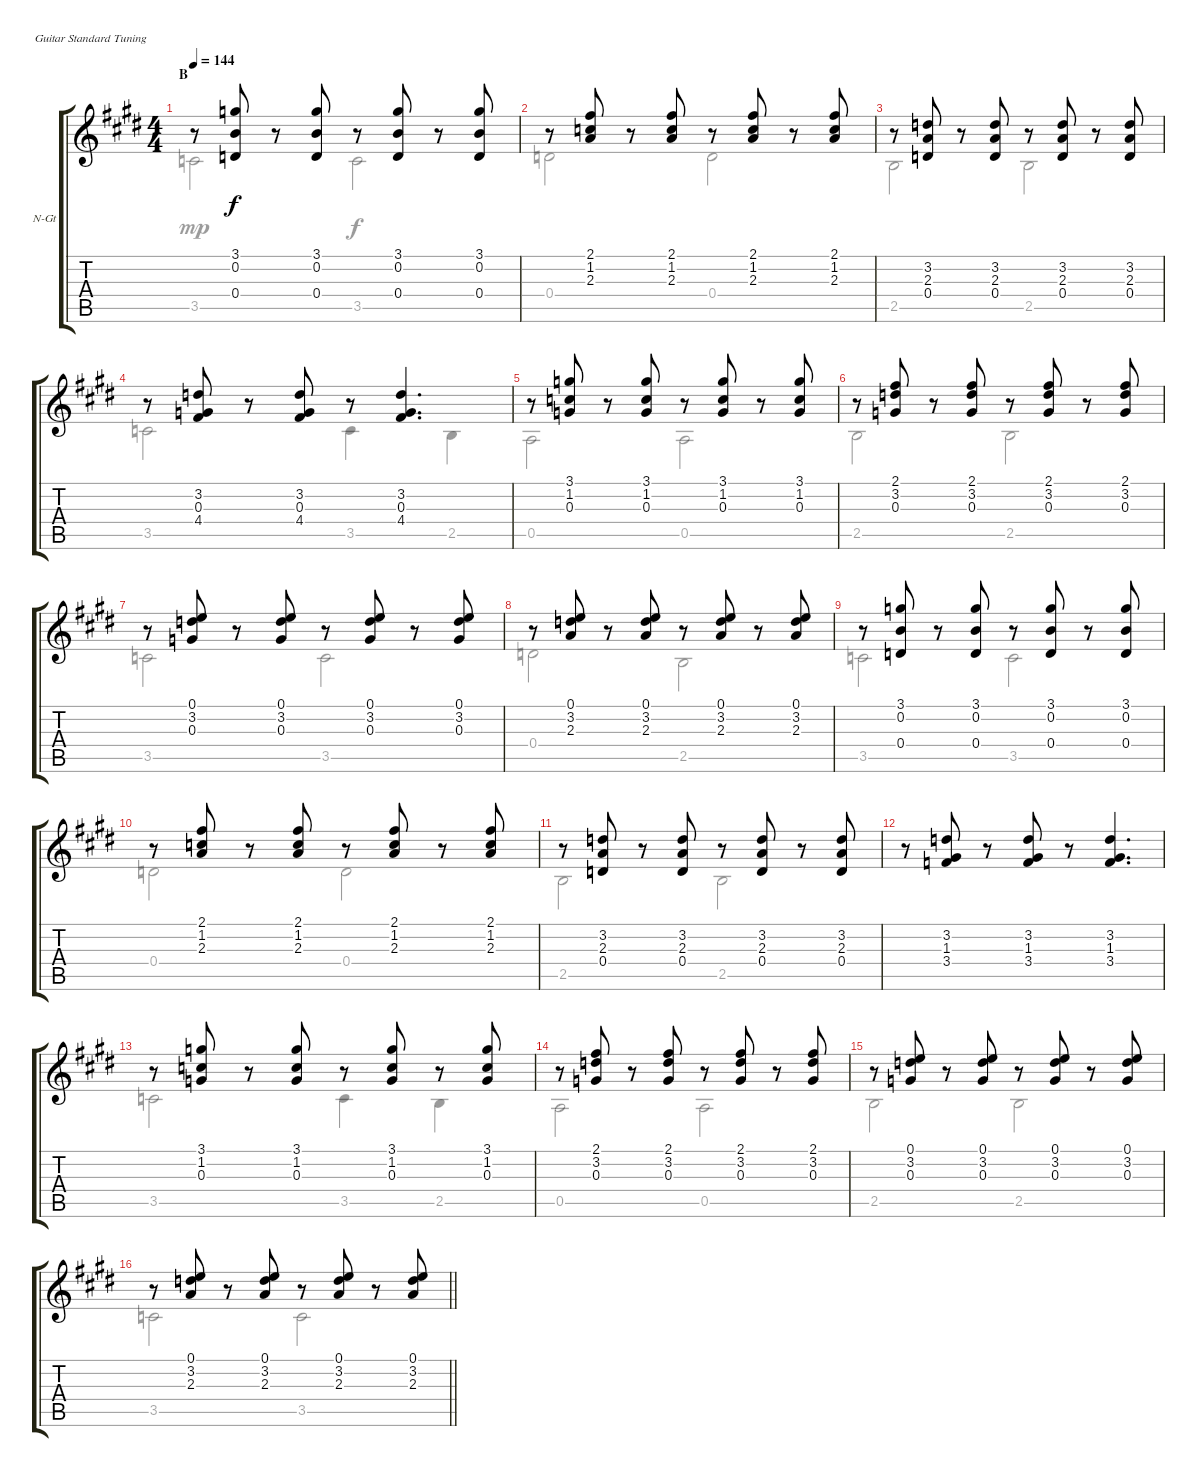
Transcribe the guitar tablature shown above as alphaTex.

\bracketExtendMode groupsimilarinstruments
\firstSystemTrackNameOrientation horizontal
\otherSystemsTrackNameOrientation horizontal
\track ("Guitar 2" "N-Gt") {instrument acousticguitarnylon}
\staff {score tabs}
\tuning (E4 B3 G3 D3 A2 E2)
\voice
\ts (4 4)
\section ("" "B")
\tempo 144
\clef g2
\ks e
r.8{dy f} (3.1 0.2 0.4).8 r.8 (3.1 0.2 0.4).8 r.8 (3.1 0.2 0.4).8 r.8 (3.1 0.2 0.4).8 |
r.8 (2.1 1.2 2.3).8 r.8 (2.1 1.2 2.3).8 r.8 (2.1 1.2 2.3).8 r.8 (2.1 1.2 2.3).8 |
r.8 (3.2 2.3 0.4).8 r.8 (3.2 2.3 0.4).8 r.8 (3.2 2.3 0.4).8 r.8 (3.2 2.3 0.4).8 |
r.8 (3.2 0.3 4.4).8 r.8 (3.2 0.3 4.4).8 r.8 (3.2 0.3 4.4).4{d} |
r.8 (3.1 1.2 0.3).8 r.8 (3.1 1.2 0.3).8 r.8 (3.1 1.2 0.3).8 r.8 (3.1 1.2 0.3).8 |
r.8 (2.1 3.2 0.3).8 r.8 (2.1 3.2 0.3).8 r.8 (2.1 3.2 0.3).8 r.8 (2.1 3.2 0.3).8 |
r.8 (0.1 3.2 0.3).8 r.8 (0.1 3.2 0.3).8 r.8 (0.1 3.2 0.3).8 r.8 (0.1 3.2 0.3).8 |
r.8 (0.1 3.2 2.3).8 r.8 (0.1 3.2 2.3).8 r.8 (0.1 3.2 2.3).8 r.8 (0.1 3.2 2.3).8 |
r.8 (3.1 0.2 0.4).8 r.8 (3.1 0.2 0.4).8 r.8 (3.1 0.2 0.4).8 r.8 (3.1 0.2 0.4).8 |
r.8 (2.1 1.2 2.3).8 r.8 (2.1 1.2 2.3).8 r.8 (2.1 1.2 2.3).8 r.8 (2.1 1.2 2.3).8 |
r.8 (3.2 2.3 0.4).8 r.8 (3.2 2.3 0.4).8 r.8 (3.2 2.3 0.4).8 r.8 (3.2 2.3 0.4).8 |
r.8 (3.2 1.3 3.4).8 r.8 (3.2 1.3 3.4).8 r.8 (3.2 1.3 3.4).4{d} |
r.8 (3.1 1.2 0.3).8 r.8 (3.1 1.2 0.3).8 r.8 (3.1 1.2 0.3).8 r.8 (3.1 1.2 0.3).8 |
r.8 (2.1 3.2 0.3).8 r.8 (2.1 3.2 0.3).8 r.8 (2.1 3.2 0.3).8 r.8 (2.1 3.2 0.3).8 |
r.8 (0.1 3.2 0.3).8 r.8 (0.1 3.2 0.3).8 r.8 (0.1 3.2 0.3).8 r.8 (0.1 3.2 0.3).8 |
\barLineRight lightlight
r.8 (0.1 3.2 2.3).8 r.8 (0.1 3.2 2.3).8 r.8 (0.1 3.2 2.3).8 r.8 (0.1 3.2 2.3).8
\voice
\clef g2
\ottava regular
\simile none
\ks e
3.5.2{dy mp} 3.5.2{dy f} |
0.4.2 0.4.2 |
2.5.2 2.5.2 |
3.5.2 3.5.4 2.5.4 |
0.5.2 0.5.2 |
2.5.2 2.5.2 |
3.5.2 3.5.2 |
0.4.2 2.5.2 |
3.5.2 3.5.2 |
0.4.2 0.4.2 |
2.5.2 2.5.2 |
|
3.5.2 3.5.4 2.5.4 |
0.5.2 0.5.2 |
2.5.2 2.5.2 |
\barLineRight lightlight
3.5.2 3.5.2
